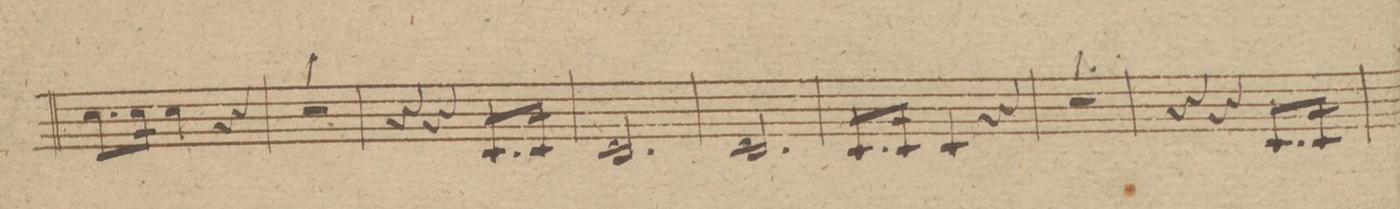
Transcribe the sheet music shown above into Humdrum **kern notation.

**kern	**dynam
*I"Clarino 1mo in E.	*
*clefG2	*
*k[f#c#g#d#]	*
*met(c|)	*
*M3/4	*
8.ee\L	.
16ee\Jk	.
4ee\	.
4r	.
=233	=233
2.r	.
=234	=234
4r	.
4r	.
8.e/L	.
16e/Jk	.
=235	=235
2.e/	.
=236	=236
2.e/	.
=237	=237
8.e/L	.
16e/Jk	.
4e/	.
4r	.
=238	=238
2.r	.
=239	=239
4r	.
4r	.
8.e/L	.
16e/Jk	.
=240	=240
*-	*-
